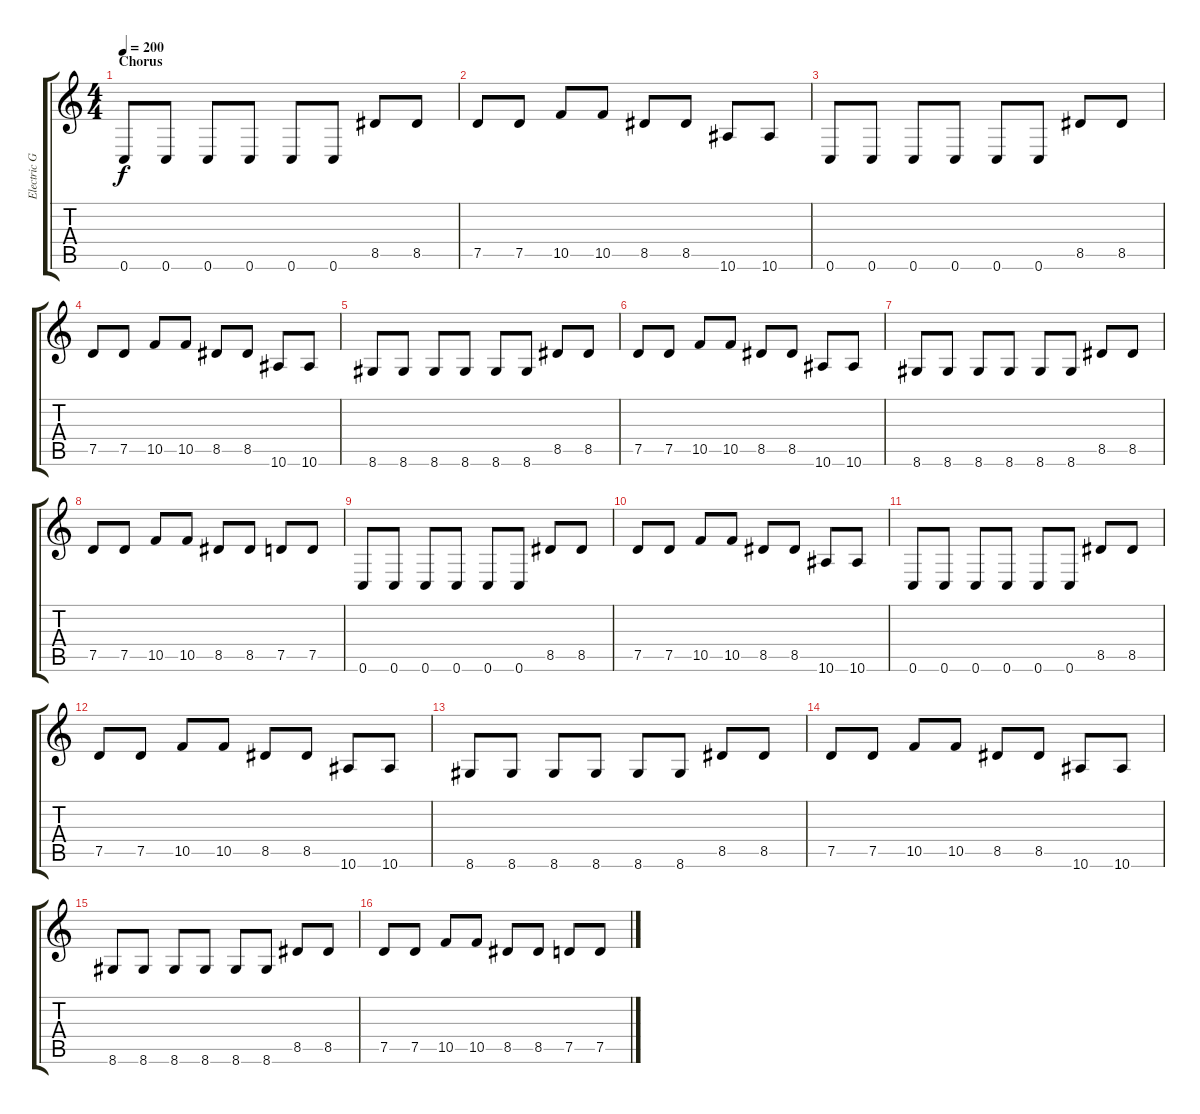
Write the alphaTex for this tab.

\track ("Electric Guitar 1" "Electric G") {instrument distortionguitar}
\staff {score tabs}
\tuning (D4 A3 F3 C3 G2 C2) {hide}
\ts (4 4)
\section ("" "Chorus")
\tempo 200
\clef g2
\ks c
0.6.8{dy f} 0.6.8 0.6.8 0.6.8 0.6.8 0.6.8 8.5.8 8.5.8 |
7.5.8 7.5.8 10.5.8 10.5.8 8.5.8 8.5.8 10.6.8 10.6.8 |
0.6.8 0.6.8 0.6.8 0.6.8 0.6.8 0.6.8 8.5.8 8.5.8 |
7.5.8 7.5.8 10.5.8 10.5.8 8.5.8 8.5.8 10.6.8 10.6.8 |
8.6.8 8.6.8 8.6.8 8.6.8 8.6.8 8.6.8 8.5.8 8.5.8 |
7.5.8 7.5.8 10.5.8 10.5.8 8.5.8 8.5.8 10.6.8 10.6.8 |
8.6.8 8.6.8 8.6.8 8.6.8 8.6.8 8.6.8 8.5.8 8.5.8 |
7.5.8 7.5.8 10.5.8 10.5.8 8.5.8 8.5.8 7.5.8 7.5.8 |
0.6.8 0.6.8 0.6.8 0.6.8 0.6.8 0.6.8 8.5.8 8.5.8 |
7.5.8 7.5.8 10.5.8 10.5.8 8.5.8 8.5.8 10.6.8 10.6.8 |
0.6.8 0.6.8 0.6.8 0.6.8 0.6.8 0.6.8 8.5.8 8.5.8 |
7.5.8 7.5.8 10.5.8 10.5.8 8.5.8 8.5.8 10.6.8 10.6.8 |
8.6.8 8.6.8 8.6.8 8.6.8 8.6.8 8.6.8 8.5.8 8.5.8 |
7.5.8 7.5.8 10.5.8 10.5.8 8.5.8 8.5.8 10.6.8 10.6.8 |
8.6.8 8.6.8 8.6.8 8.6.8 8.6.8 8.6.8 8.5.8 8.5.8 |
7.5.8 7.5.8 10.5.8 10.5.8 8.5.8 8.5.8 7.5.8 7.5.8
